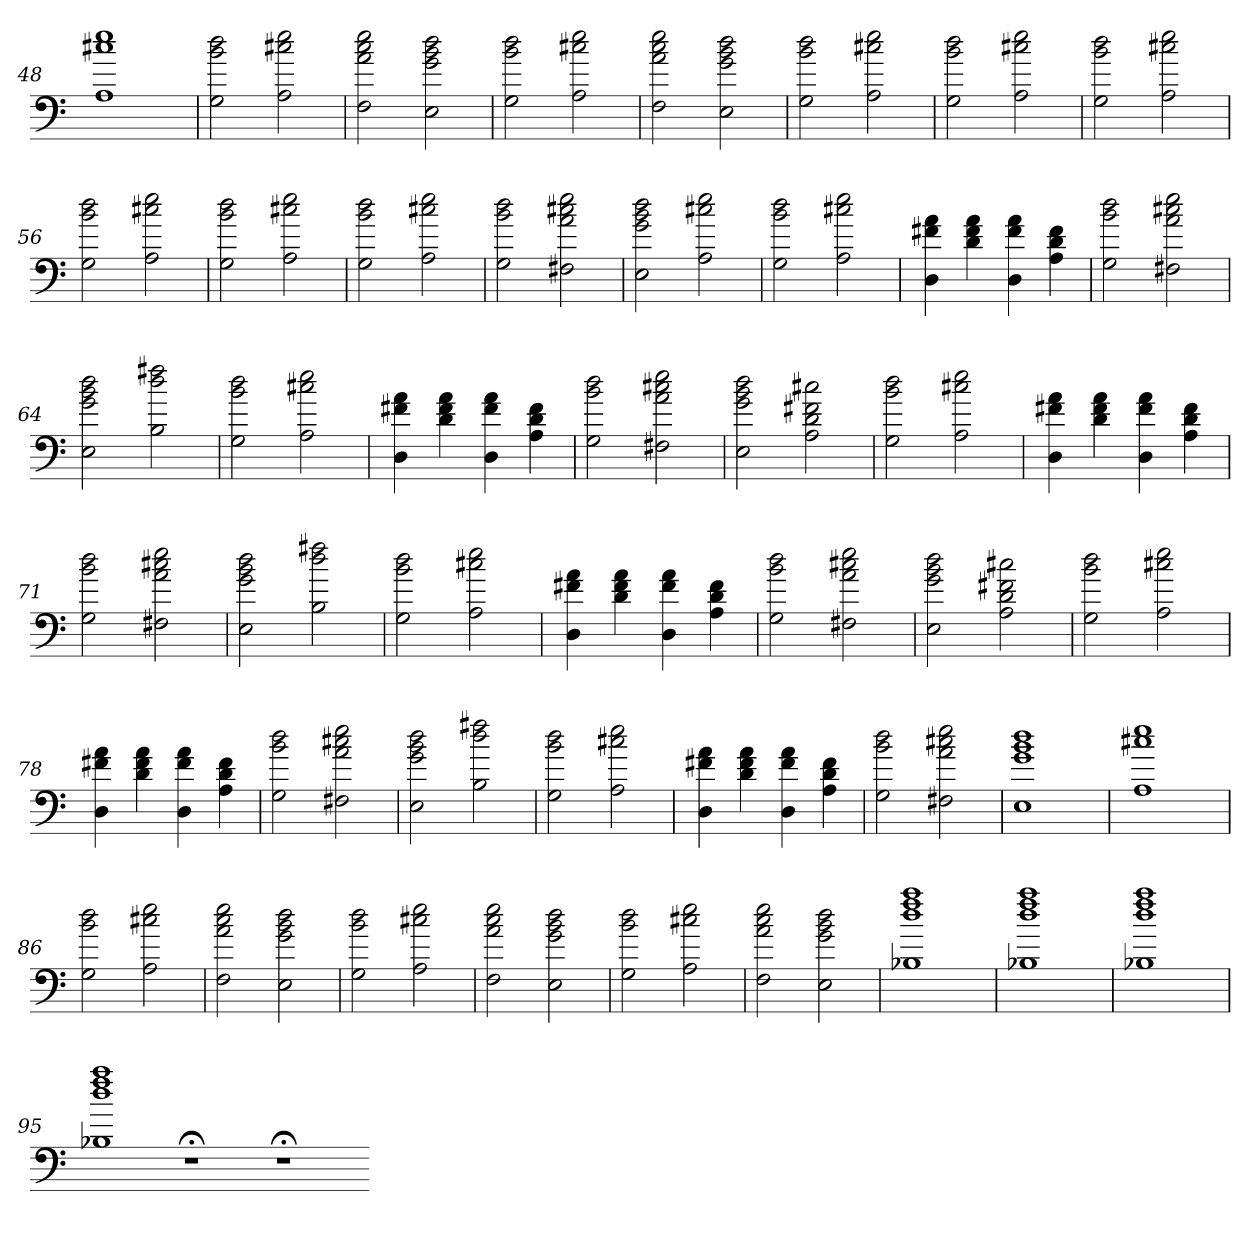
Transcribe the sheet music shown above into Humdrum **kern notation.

**kern
*part1
*staff1
=48
1A 1cc#X 1ee
=49
2G 2b 2dd
2A 2cc#X 2ee
=50
2F 2a 2cc 2ee
2E 2g 2b 2dd
=51
2G 2b 2dd
2A 2cc#X 2ee
=52
2F 2a 2cc 2ee
2E 2g 2b 2dd
=53
2G 2b 2dd
2A 2cc#X 2ee
=54
2G 2b 2dd
2A 2cc#X 2ee
=55
2G 2b 2dd
2A 2cc#X 2ee
=56
2G 2b 2dd
2A 2cc#X 2ee
=57
2G 2b 2dd
2A 2cc#X 2ee
=58
2G 2b 2dd
2A 2cc#X 2ee
=59
2G 2b 2dd
2F#X 2a 2cc#X 2ee
=60
2E 2g 2b 2dd
2A 2cc#X 2ee
=61
2G 2b 2dd
2A 2cc#X 2ee
=62
4D 4f#X 4a
4d 4f# 4a
4D 4f# 4a
4A 4d 4f#
=63
2G 2b 2dd
2F#X 2a 2cc#X 2ee
=64
2E 2g 2b 2dd
2B 2dd 2ff#X
=65
2G 2b 2dd
2A 2cc#X 2ee
=66
4D 4f#X 4a
4d 4f# 4a
4D 4f# 4a
4A 4d 4f#
=67
2G 2b 2dd
2F#X 2a 2cc#X 2ee
=68
2E 2g 2b 2dd
2A 2d 2f#X 2cc#X
=69
2G 2b 2dd
2A 2cc#X 2ee
=70
4D 4f#X 4a
4d 4f# 4a
4D 4f# 4a
4A 4d 4f#
=71
2G 2b 2dd
2F#X 2a 2cc#X 2ee
=72
2E 2g 2b 2dd
2B 2dd 2ff#X
=73
2G 2b 2dd
2A 2cc#X 2ee
=74
4D 4f#X 4a
4d 4f# 4a
4D 4f# 4a
4A 4d 4f#
=75
2G 2b 2dd
2F#X 2a 2cc#X 2ee
=76
2E 2g 2b 2dd
2A 2d 2f#X 2cc#X
=77
2G 2b 2dd
2A 2cc#X 2ee
=78
4D 4f#X 4a
4d 4f# 4a
4D 4f# 4a
4A 4d 4f#
=79
2G 2b 2dd
2F#X 2a 2cc#X 2ee
=80
2E 2g 2b 2dd
2B 2dd 2ff#X
=81
2G 2b 2dd
2A 2cc#X 2ee
=82
4D 4f#X 4a
4d 4f# 4a
4D 4f# 4a
4A 4d 4f#
=83
2G 2b 2dd
2F#X 2a 2cc#X 2ee
=84
1E 1g 1b 1dd
=85
1A 1cc#X 1ee
=86
2G 2b 2dd
2A 2cc#X 2ee
=87
2F 2a 2cc 2ee
2E 2g 2b 2dd
=88
2G 2b 2dd
2A 2cc#X 2ee
=89
2F 2a 2cc 2ee
2E 2g 2b 2dd
=90
2G 2b 2dd
2A 2cc#X 2ee
=91
2F 2a 2cc 2ee
2E 2g 2b 2dd
=92
1B-X 1dd 1ff 1aa
=93
1B-X 1dd 1ff 1aa
=94
1B-X 1dd 1ff 1aa
=95
1B-X 1dd 1ff 1aa
1r;<
1r;<
=-
*-
